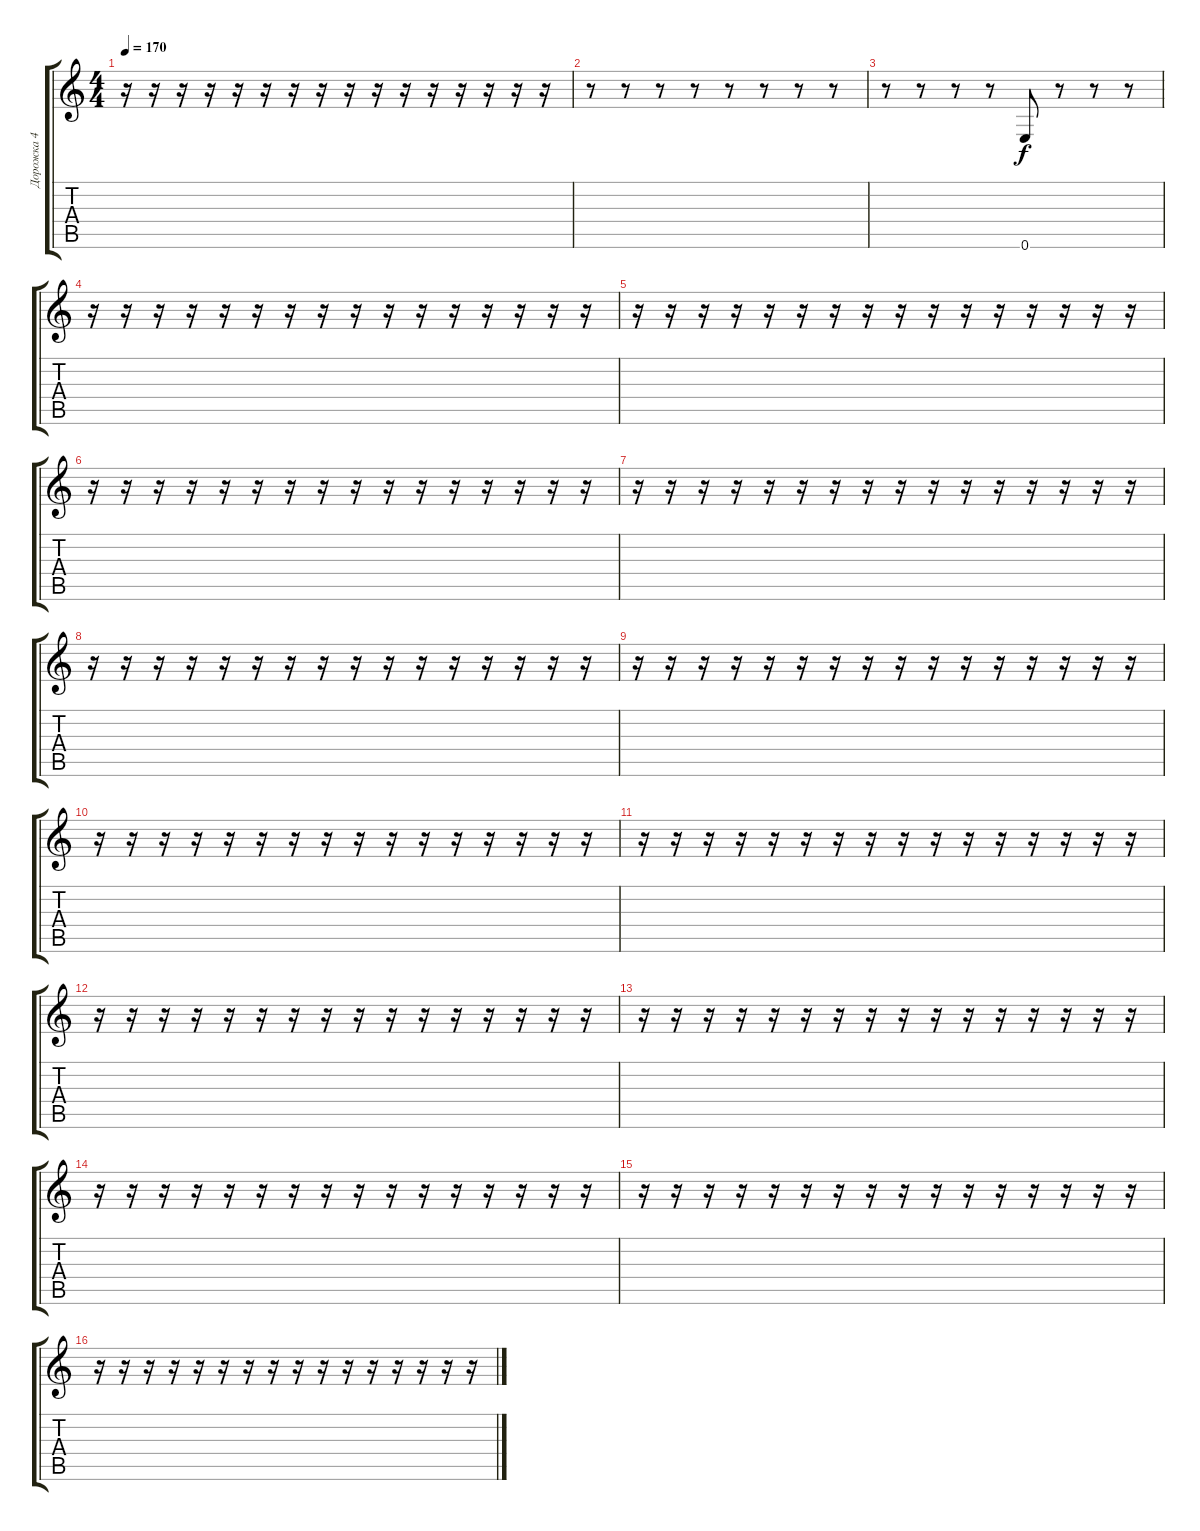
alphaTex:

\track ("Дорожка 4" "Дорожка 4") {instrument electricbasspick}
\staff {score tabs}
\tuning (E4 B3 G3 D3 A2 E2) {hide}
\ts (4 4)
\tempo 170
\clef g2
\ks c
r.16{dy f} r.16 r.16 r.16 r.16 r.16 r.16 r.16 r.16 r.16 r.16 r.16 r.16 r.16 r.16 r.16 |
r.8 r.8 r.8 r.8 r.8 r.8 r.8 r.8 |
r.8 r.8 r.8 r.8 0.6.8 r.8 r.8 r.8 |
r.16 r.16 r.16 r.16 r.16 r.16 r.16 r.16 r.16 r.16 r.16 r.16 r.16 r.16 r.16 r.16 |
r.16 r.16 r.16 r.16 r.16 r.16 r.16 r.16 r.16 r.16 r.16 r.16 r.16 r.16 r.16 r.16 |
r.16 r.16 r.16 r.16 r.16 r.16 r.16 r.16 r.16 r.16 r.16 r.16 r.16 r.16 r.16 r.16 |
r.16 r.16 r.16 r.16 r.16 r.16 r.16 r.16 r.16 r.16 r.16 r.16 r.16 r.16 r.16 r.16 |
r.16 r.16 r.16 r.16 r.16 r.16 r.16 r.16 r.16 r.16 r.16 r.16 r.16 r.16 r.16 r.16 |
r.16 r.16 r.16 r.16 r.16 r.16 r.16 r.16 r.16 r.16 r.16 r.16 r.16 r.16 r.16 r.16 |
r.16 r.16 r.16 r.16 r.16 r.16 r.16 r.16 r.16 r.16 r.16 r.16 r.16 r.16 r.16 r.16 |
r.16 r.16 r.16 r.16 r.16 r.16 r.16 r.16 r.16 r.16 r.16 r.16 r.16 r.16 r.16 r.16 |
r.16 r.16 r.16 r.16 r.16 r.16 r.16 r.16 r.16 r.16 r.16 r.16 r.16 r.16 r.16 r.16 |
r.16 r.16 r.16 r.16 r.16 r.16 r.16 r.16 r.16 r.16 r.16 r.16 r.16 r.16 r.16 r.16 |
r.16 r.16 r.16 r.16 r.16 r.16 r.16 r.16 r.16 r.16 r.16 r.16 r.16 r.16 r.16 r.16 |
r.16 r.16 r.16 r.16 r.16 r.16 r.16 r.16 r.16 r.16 r.16 r.16 r.16 r.16 r.16 r.16 |
r.16 r.16 r.16 r.16 r.16 r.16 r.16 r.16 r.16 r.16 r.16 r.16 r.16 r.16 r.16 r.16
